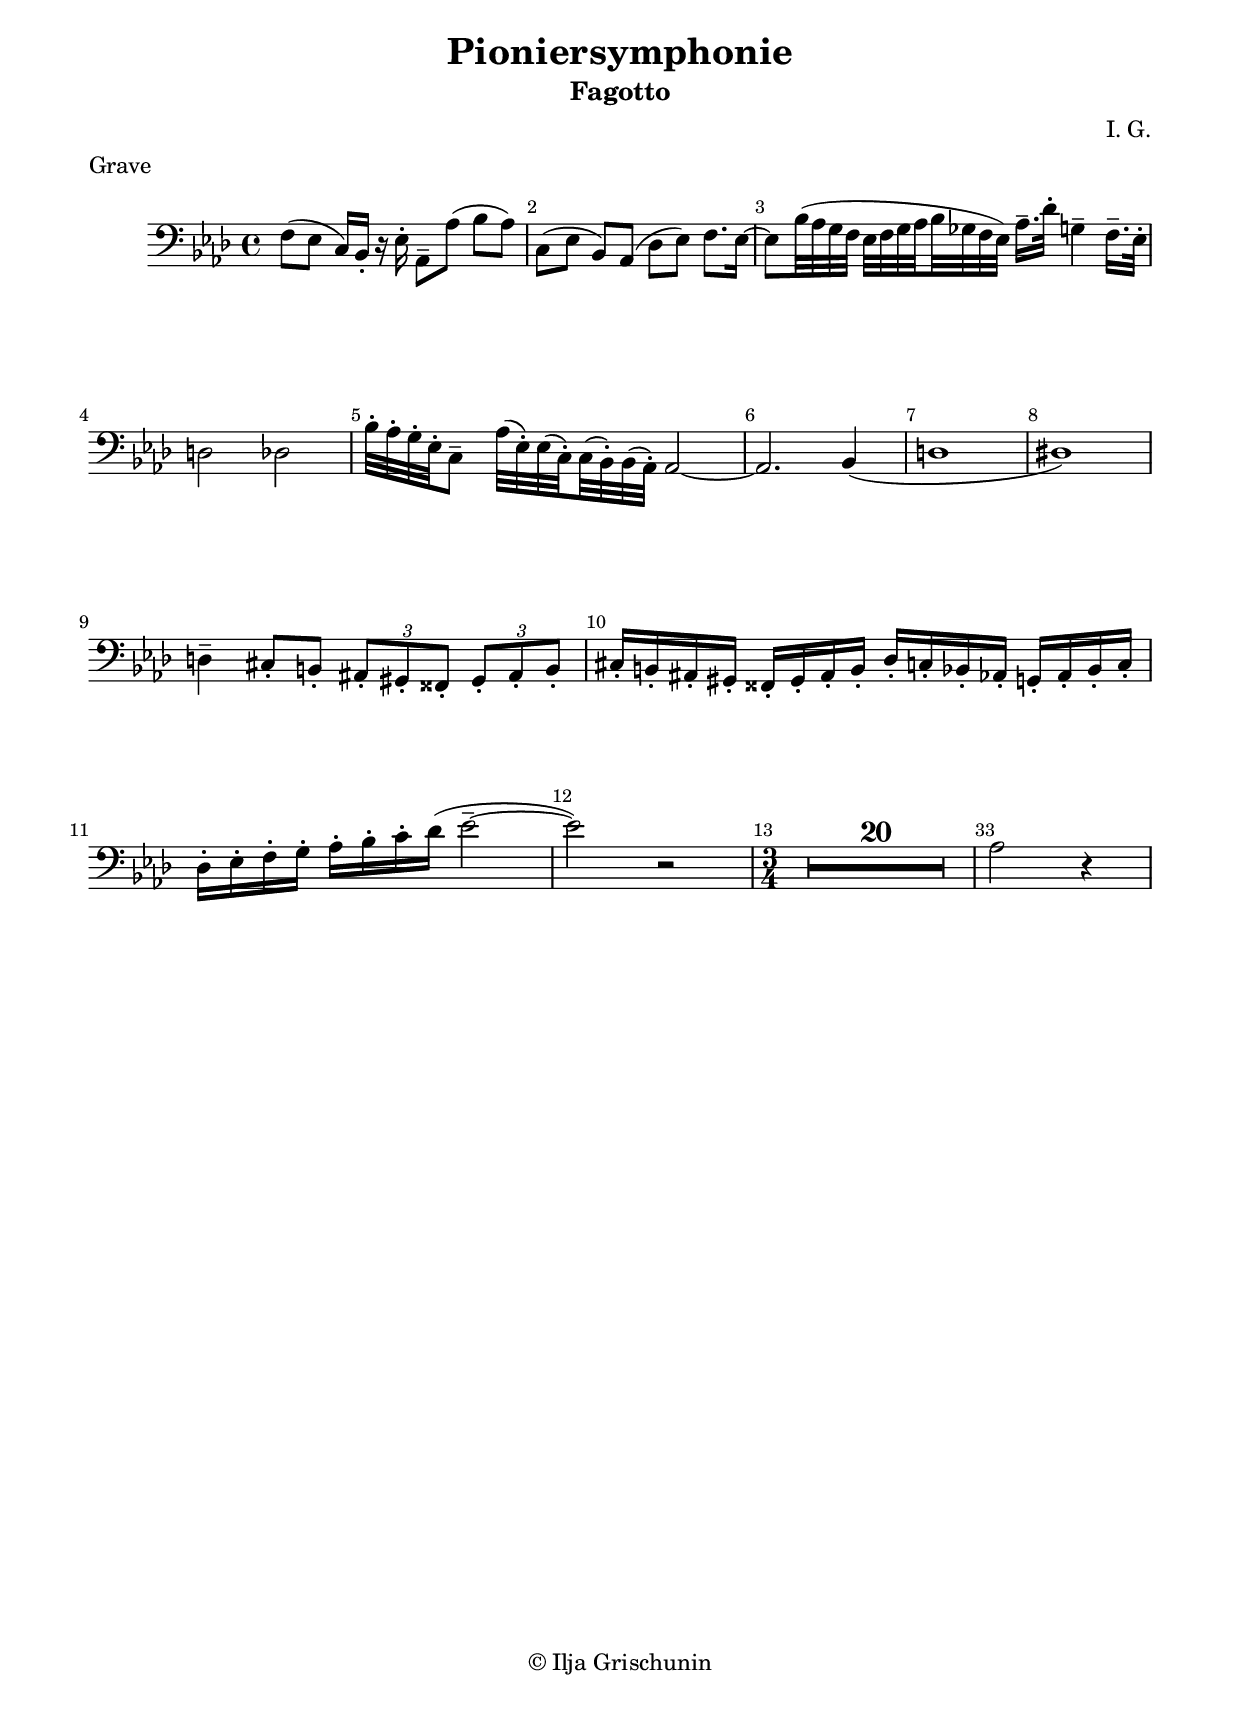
\version "2.19.15"

\language "deutsch"

\header {
  title = "Pioniersymphonie"
  subtitle = "Fagotto"
  meter = "Grave"
  composer = "I. G."
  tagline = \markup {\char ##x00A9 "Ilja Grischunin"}
}

\paper {
  %#(set-paper-size "a4")
  top-system-spacing.basic-distance = #20
  top-markup-spacing.basic-distance = #5
  markup-system-spacing.basic-distance = #20
  system-system-spacing.basic-distance = #20
  last-bottom-spacing.basic-distance = #15
  left-margin = 15
  right-margin = 15
  %two-sided = ##t
  %inner-margin = 25
  %outer-margin = 15
}

\layout {
  indent = 10
  \context {
    \Score
    \override BarNumber.break-visibility = ##(#f #t #t)
    %\remove "Bar_number_engraver"
  }
}
\version "2.19.15"

\language "deutsch"

fagottoMusic = \relative {
  \key as \major
  \time 4/4
  \set beamExceptions = #'()
  \set baseMoment = #(ly:make-moment 1/4)
  \set beatStructure = #'(1 1 1 1)
  \clef bass
  \compressFullBarRests
  f8( es c16) b-. r es-. as,8-- as'( b as)
  c,( es b) as( des es) f8. es16~
  \set subdivideBeams = ##t
  \set baseMoment = #(ly:make-moment 1/8)
  \set beatStructure = #'(2 2 2 2)
  es8 b'32(as g f es f g as b ges f es) as16.-- des32-. g,4-- f16.-- es32-.
  d2 des
  b'32-. as-. g-. es-. c8-- as'32( es-.) es( c-.) c( b-.) b( as-.) as2~
  as2. b4_( d1 dis)
  d4-- cis8-. h-. \tuplet 3/2 4 {ais8-. gis-. fisis-. gis-. ais-. h-.}
  \set subdivideBeams = ##f
  cis16-. h-. ais-. gis-. fisis-. gis-. ais-. h-.
  des-. c-. b-. as-. g-. as-. b-. c-.
  des-. es-.f-.g-. as-. b-. c-. des( es2--~ es) r
  \time 3/4
  R2.*20 as,2 r4
}

\score {
  \new Staff
  \fagottoMusic
}